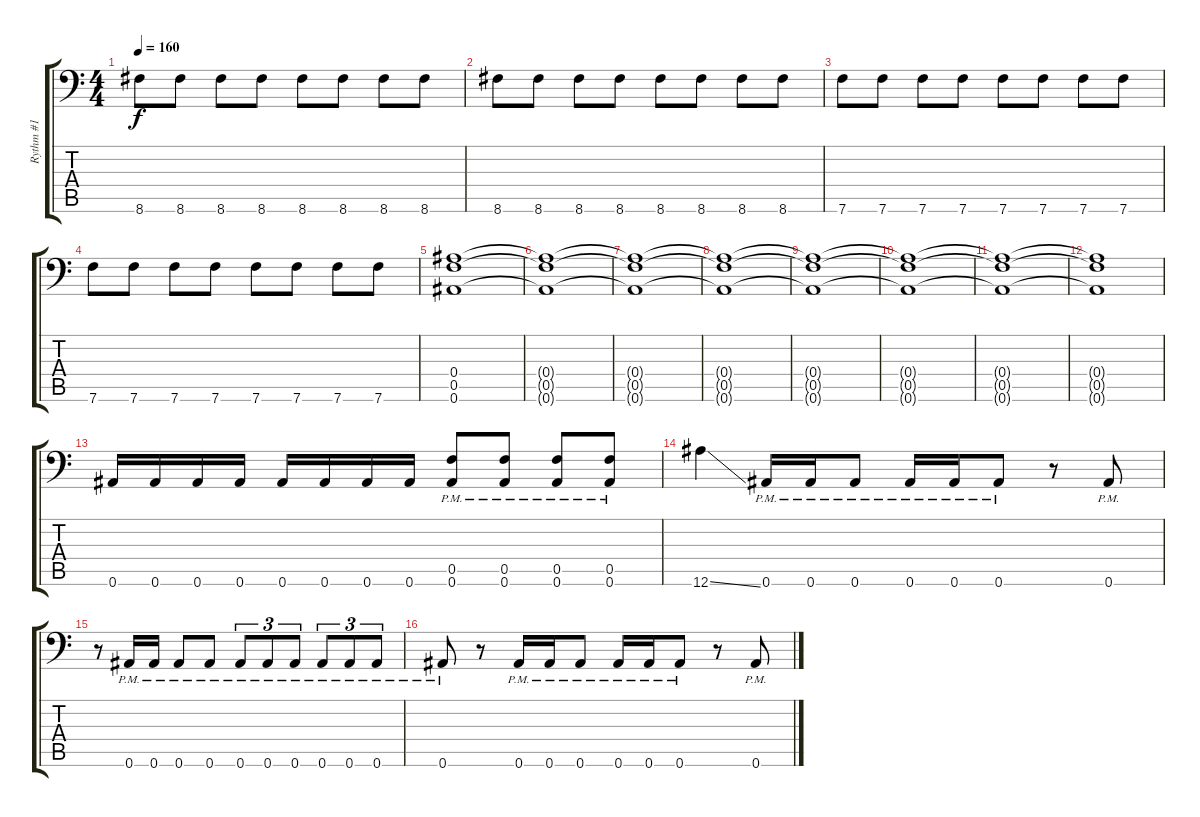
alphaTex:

\track ("Rythm #1" "Rythm #1") {instrument distortionguitar}
\staff {score tabs}
\tuning (C4 G3 Eb3 Bb2 F2 Bb1) {hide}
\ts (4 4)
\tempo 160
\clef f4
\ks c
8.6.8{dy f} 8.6.8 8.6.8 8.6.8 8.6.8 8.6.8 8.6.8 8.6.8 |
8.6.8 8.6.8 8.6.8 8.6.8 8.6.8 8.6.8 8.6.8 8.6.8 |
7.6.8 7.6.8 7.6.8 7.6.8 7.6.8 7.6.8 7.6.8 7.6.8 |
7.6.8 7.6.8 7.6.8 7.6.8 7.6.8 7.6.8 7.6.8 7.6.8 |
(0.4 0.5 0.6).1 |
(0.4{t} 0.5{t} 0.6{t}).1 |
(0.4{t} 0.5{t} 0.6{t}).1 |
(0.4{t} 0.5{t} 0.6{t}).1 |
(0.4{t} 0.5{t} 0.6{t}).1 |
(0.4{t} 0.5{t} 0.6{t}).1 |
(0.4{t} 0.5{t} 0.6{t}).1 |
(0.4{t} 0.5{t} 0.6{t}).1 |
0.6.16 0.6.16 0.6.16 0.6.16 0.6.16 0.6.16 0.6.16 0.6.16 (0.5{pm} 0.6{pm}).8 (0.5{pm} 0.6{pm}).8 (0.5{pm} 0.6{pm}).8 (0.5{pm} 0.6{pm}).8 |
12.6{ss}.4 0.6{pm}.16 0.6{pm}.16 0.6{pm}.8 0.6{pm}.16 0.6{pm}.16 0.6{pm}.8 r.8 0.6{pm}.8 |
r.8 0.6{pm}.16 0.6{pm}.16 0.6{pm}.8 0.6{pm}.8 0.6{pm}.8{tu (3 2)} 0.6{pm}.8{tu (3 2)} 0.6{pm}.8{tu (3 2)} 0.6{pm}.8{tu (3 2)} 0.6{pm}.8{tu (3 2)} 0.6{pm}.8{tu (3 2)} |
0.6{pm}.8 r.8 0.6{pm}.16 0.6{pm}.16 0.6{pm}.8 0.6{pm}.16 0.6{pm}.16 0.6{pm}.8 r.8 0.6{pm}.8
